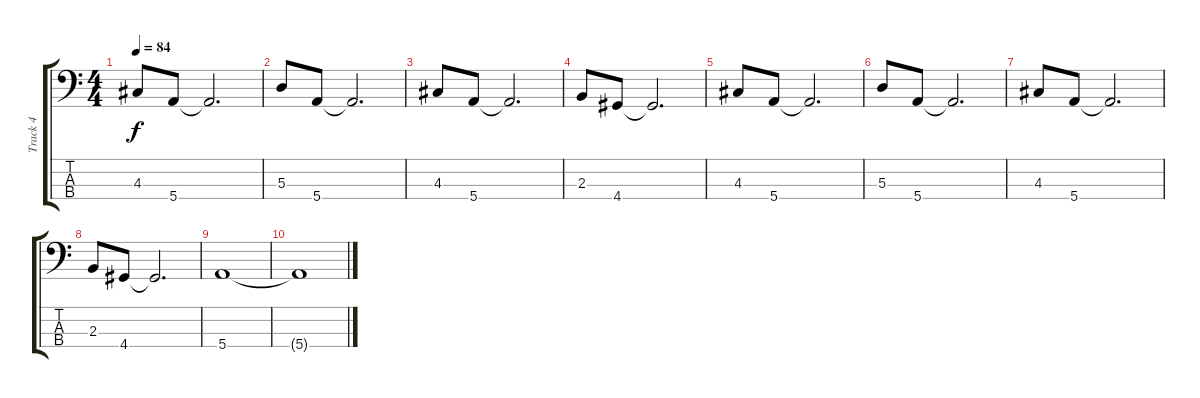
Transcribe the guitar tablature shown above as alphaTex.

\track ("Track 4" "Track 4") {instrument electricbassfinger}
\staff {score tabs}
\tuning (G2 D2 A1 E1) {hide}
\ts (4 4)
\tempo 84
\clef f4
\ks c
4.3.8{dy f} 5.4.8 5.4{t}.2{d} |
5.3.8 5.4.8 5.4{t}.2{d} |
4.3.8 5.4.8 5.4{t}.2{d} |
2.3.8 4.4.8 4.4{t}.2{d} |
4.3.8 5.4.8 5.4{t}.2{d} |
5.3.8 5.4.8 5.4{t}.2{d} |
4.3.8 5.4.8 5.4{t}.2{d} |
2.3.8 4.4.8 4.4{t}.2{d} |
5.4.1{volume 0} |
5.4{t}.1
